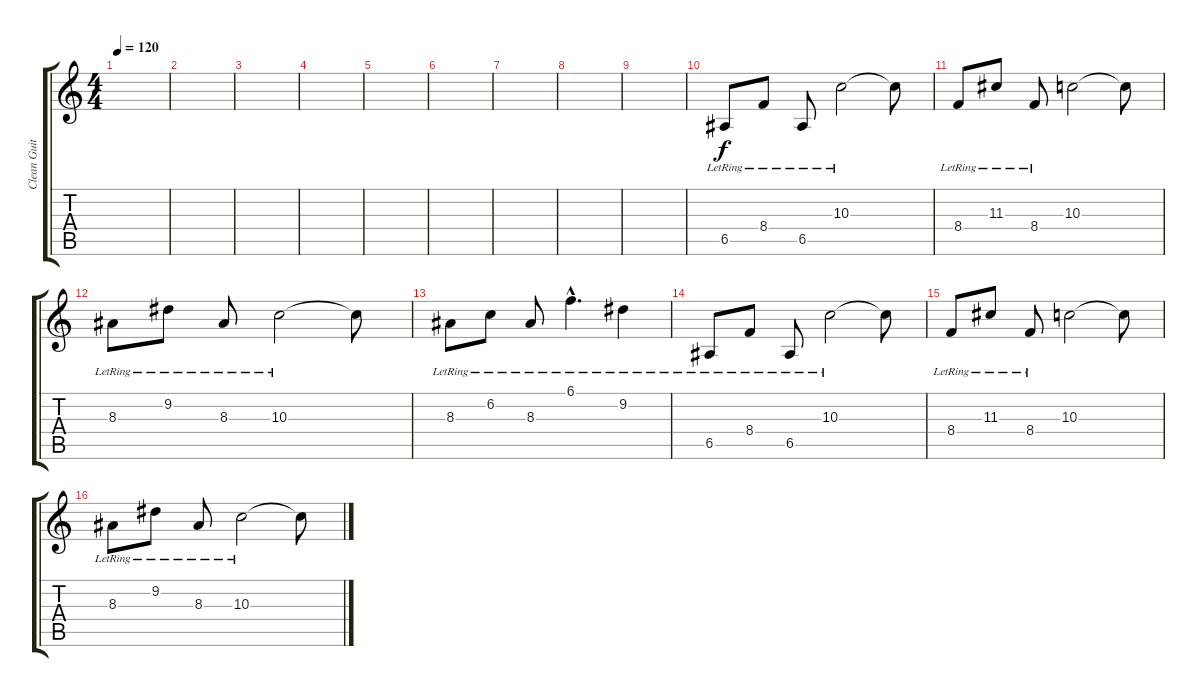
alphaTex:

\track ("Clean Guitar" "Clean Guit") {instrument electricguitarclean}
\staff {score tabs}
\tuning (B3 Gb3 D3 A2 E2 B1) {hide}
\ts (4 4)
\tempo 120
\clef g2
\ks c
|
|
|
|
|
|
|
|
|
6.5{lr}.8 8.4{lr}.8 6.5{lr}.8 10.3{lr}.2 10.3{t}.8 |
8.4{lr}.8 11.3{lr}.8 8.4{lr}.8 10.3.2 10.3{t}.8 |
8.3{lr}.8 9.2{lr}.8 8.3{lr}.8 10.3{lr}.2 10.3{t}.8 |
8.3{lr}.8 6.2{lr}.8 8.3{lr}.8 6.1{hac lr}.4{d} 9.2{lr}.4 |
6.5{lr}.8 8.4{lr}.8 6.5{lr}.8 10.3{lr}.2 10.3{t}.8 |
8.4{lr}.8 11.3{lr}.8 8.4{lr}.8 10.3.2 10.3{t}.8 |
8.3{lr}.8 9.2{lr}.8 8.3{lr}.8 10.3{lr}.2 10.3{t}.8
